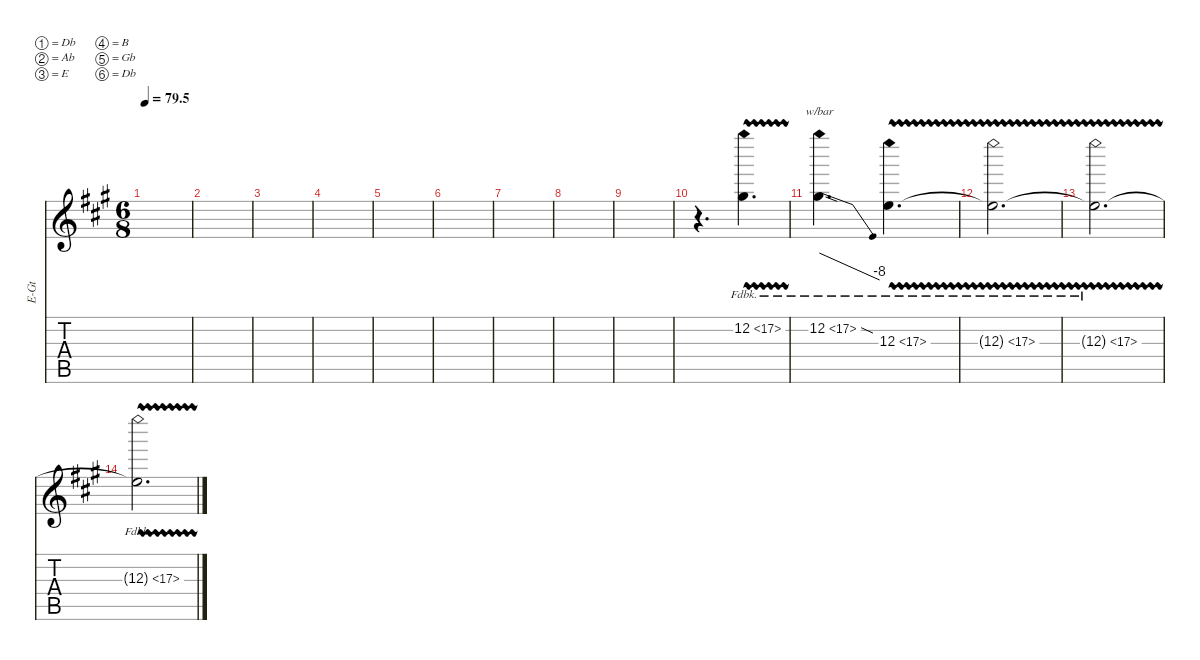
\defaultSystemsLayout 4
\hideDynamics
\bracketExtendMode nobrackets
\otherSystemsTrackNameOrientation horizontal
\track ("Guitar5" "E-Gt") {instrument overdrivenguitar}
\staff {score tabs}
\tuning (Db4 Ab3 E3 B2 Gb2 Db2)
\ts (6 8)
\tempo
79.5
\accidentals auto
\clef g2
\ottava regular
\simile none
\scale
0.333333
\ks a
|
\scale
0.333333 |
\scale
0.333333 |
\scale
0.333333 |
\scale
0.333333 |
\scale
0.333333 |
\scale
0.333333 |
\scale
0.333333 |
\scale
0.333333 |
r.4{d beam Down} 12.2{fh 5 vw acc #}.4{d beam Down} |
12.2{fh 5 sod acc #}.4{d tbe (dive default 0 0 59.4 -32) beam Down} 12.3{fh 5 vw acc forcenatural}.4{d beam Down} |
12.3{fh 5 vw t acc forcenatural}.2{d beam Down} |
12.3{fh 5 vw t acc forcenatural}.2{d beam Down} |
12.3{fh 5 vw t acc forcenatural}.2{d beam Down}
